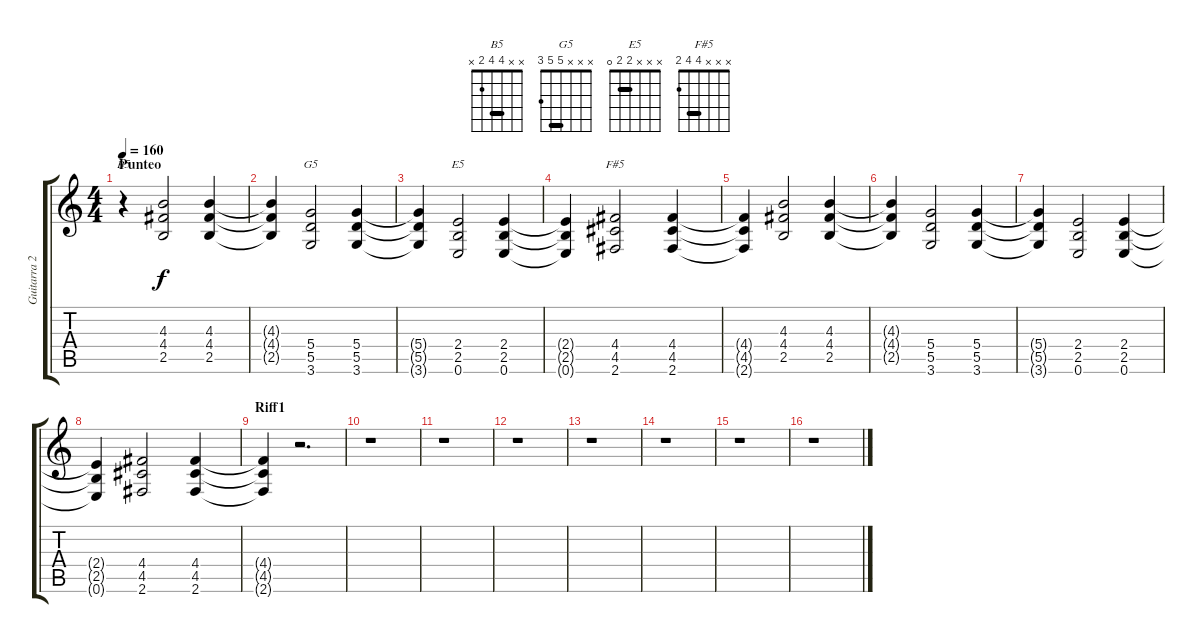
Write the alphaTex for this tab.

\track ("Guitarra 2 (Opcional)" "Guitarra 2") {instrument distortionguitar}
\staff {score tabs}
\tuning (E4 B3 G3 D3 A2 E2) {hide}
\chord ("B5" x x 4 4 2 x) {barre 4}
\chord ("G5" x x x 5 5 3) {barre 5}
\chord ("E5" x x x 2 2 0) {barre 2}
\chord ("F#5" x x x 4 4 2) {barre 4}
\ts (4 4)
\section ("" "Punteo")
\tempo 160
\clef g2
\ks c
r.4{ch "B5" dy f} (4.3 4.4 2.5).2 (4.3 4.4 2.5).4 |
(4.3{t} 4.4{t} 2.5{t}).4 (5.4 5.5 3.6).2{ch "G5"} (5.4 5.5 3.6).4 |
(5.4{t} 5.5{t} 3.6{t}).4 (2.4 2.5 0.6).2{ch "E5"} (2.4 2.5 0.6).4 |
(2.4{t} 2.5{t} 0.6{t}).4 (4.4 4.5 2.6).2{ch "F#5"} (4.4 4.5 2.6).4 |
(4.4{t} 4.5{t} 2.6{t}).4 (4.3 4.4 2.5).2 (4.3 4.4 2.5).4 |
(4.3{t} 4.4{t} 2.5{t}).4 (5.4 5.5 3.6).2 (5.4 5.5 3.6).4 |
(5.4{t} 5.5{t} 3.6{t}).4 (2.4 2.5 0.6).2 (2.4 2.5 0.6).4 |
(2.4{t} 2.5{t} 0.6{t}).4 (4.4 4.5 2.6).2 (4.4 4.5 2.6).4 |
\section ("" "Riff1")
(4.4{t} 4.5{t} 2.6{t}).4 r.2{d} |
r.1 |
r.1 |
r.1 |
r.1 |
r.1 |
r.1 |
r.1
